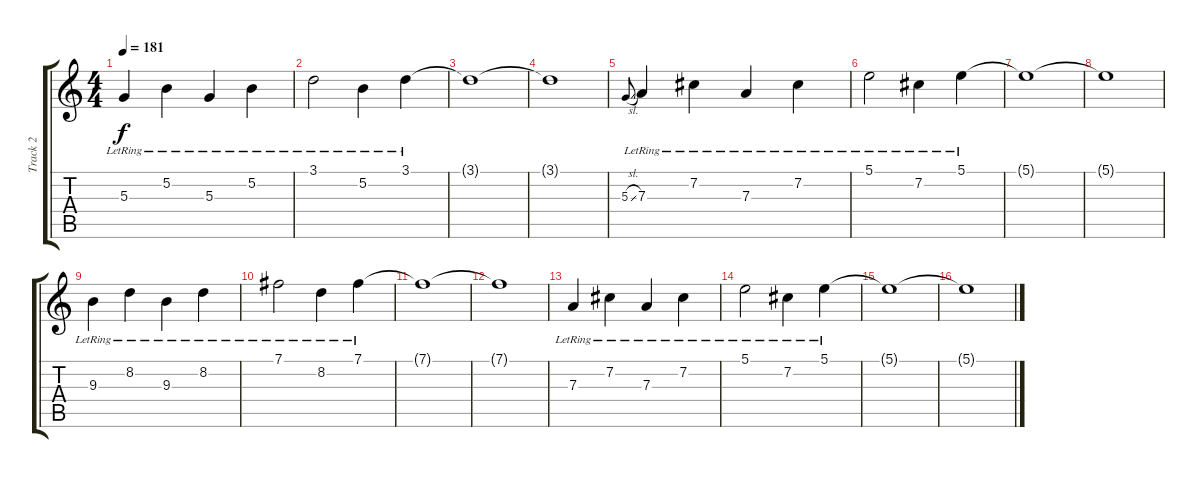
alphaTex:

\track ("Track 2" "Track 2") {instrument distortionguitar}
\staff {score tabs}
\tuning (B3 Gb3 D3 A2 E2 B1) {hide}
\ts (4 4)
\tempo 181
\clef g2
\ks c
5.3{lr}.4{dy f} 5.2{lr}.4 5.3{lr}.4 5.2{lr}.4 |
3.1{lr}.2 5.2{lr}.4 3.1{lr}.4 |
3.1{t}.1 |
3.1{t}.1 |
5.3{sl}.8{gr onbeat} 7.3{lr}.4 7.2{lr}.4 7.3{lr}.4 7.2{lr}.4 |
5.1{lr}.2 7.2{lr}.4 5.1{lr}.4 |
5.1{t}.1 |
5.1{t}.1 |
9.3{lr}.4 8.2{lr}.4 9.3{lr}.4 8.2{lr}.4 |
7.1{lr}.2 8.2{lr}.4 7.1{lr}.4 |
7.1{t}.1 |
7.1{t}.1 |
7.3{lr}.4 7.2{lr}.4 7.3{lr}.4 7.2{lr}.4 |
5.1{lr}.2 7.2{lr}.4 5.1{lr}.4 |
5.1{t}.1 |
5.1{t}.1
